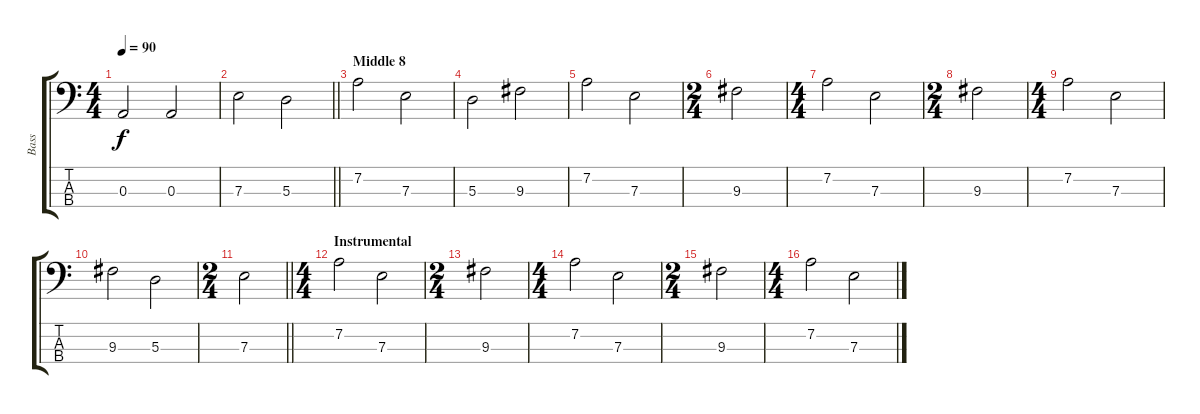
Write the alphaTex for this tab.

\track ("Bass" "Bass") {instrument electricbassfinger}
\staff {score tabs}
\tuning (G2 D2 A1 E1) {hide}
\ts (4 4)
\tempo 90
\clef f4
\ks c
0.3.2{dy f} 0.3.2 |
\barLineRight lightlight
7.3.2 5.3.2 |
\section ("" "Middle 8")
7.2.2 7.3.2 |
5.3.2 9.3.2 |
7.2.2 7.3.2 |
\ts (2 4)
9.3.2 |
\ts (4 4)
7.2.2 7.3.2 |
\ts (2 4)
9.3.2 |
\ts (4 4)
7.2.2 7.3.2 |
9.3.2 5.3.2 |
\ts (2 4)
\barLineRight lightlight
7.3.2 |
\ts (4 4)
\section ("" "Instrumental")
7.2.2 7.3.2 |
\ts (2 4)
9.3.2 |
\ts (4 4)
7.2.2 7.3.2 |
\ts (2 4)
9.3.2 |
\ts (4 4)
7.2.2 7.3.2
